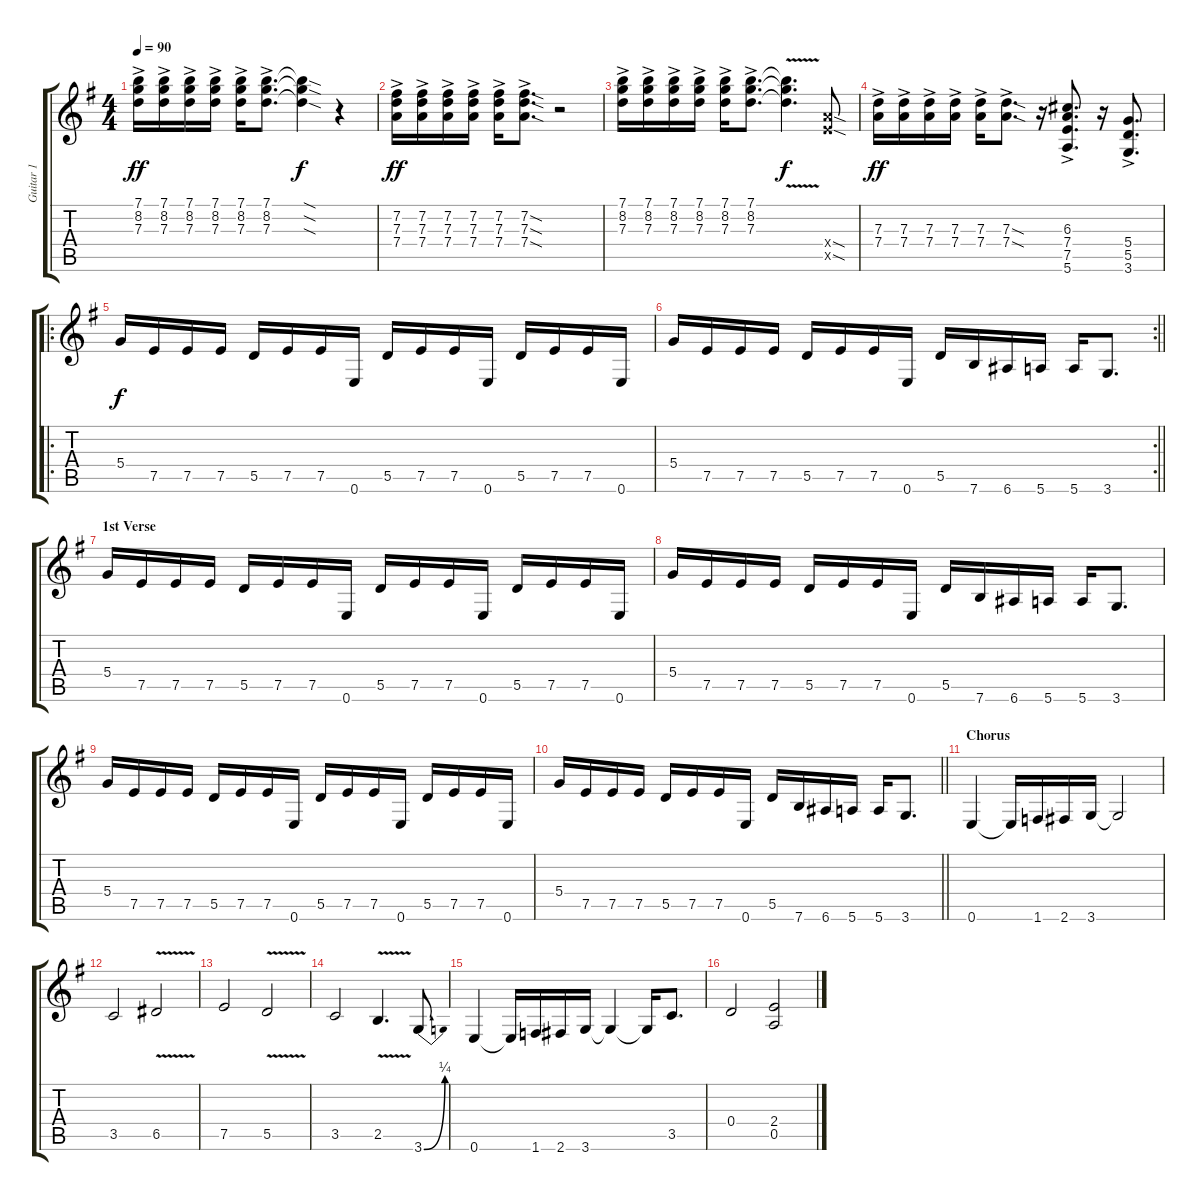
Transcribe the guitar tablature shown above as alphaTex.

\track ("Guitar 1" "Guitar 1") {instrument overdrivenguitar}
\staff {score tabs}
\tuning (E4 B3 G3 D3 A2 E2) {hide}
\ts (4 4)
\tempo 90
\clef g2
\ks g
(7.1{ac} 8.2{ac} 7.3{ac}).16{dy ff instrument overdrivenguitar} (7.1{ac} 8.2{ac} 7.3{ac}).16 (7.1{ac} 8.2{ac} 7.3{ac}).16 (7.1{ac} 8.2{ac} 7.3{ac}).16 (7.1{ac} 8.2{ac} 7.3{ac}).16 (7.1{ac} 8.2{ac} 7.3{ac}).8{d} (7.1{sod t} 8.2{sod t} 7.3{sod t}).4{dy f} r.4 |
(7.2{ac} 7.3{ac} 7.4{ac}).16{dy ff} (7.2{ac} 7.3{ac} 7.4{ac}).16 (7.2{ac} 7.3{ac} 7.4{ac}).16 (7.2{ac} 7.3{ac} 7.4{ac}).16 (7.2{ac} 7.3{ac} 7.4{ac}).16 (7.2{sod ac} 7.3{sod ac} 7.4{sod ac}).8{d} r.2 |
(7.1{ac} 8.2{ac} 7.3{ac}).16 (7.1{ac} 8.2{ac} 7.3{ac}).16 (7.1{ac} 8.2{ac} 7.3{ac}).16 (7.1{ac} 8.2{ac} 7.3{ac}).16 (7.1{ac} 8.2{ac} 7.3{ac}).16 (7.1{ac} 8.2{ac} 7.3{ac}).8{d} (7.1{v t} 8.2{v t} 7.3{v t}).4{d dy f} (7.4{sod x} 7.5{sod x}).8 |
(7.3{ac} 7.4{ac}).16{dy ff} (7.3{ac} 7.4{ac}).16 (7.3{ac} 7.4{ac}).16 (7.3{ac} 7.4{ac}).16 (7.3{ac} 7.4{ac}).16 (7.3{sod ac} 7.4{sod ac}).8{d} r.16 (6.3{ac} 7.4{ac} 7.5{ac} 5.6{ac}).8{d} r.16 (5.4{ac} 5.5{ac} 3.6{ac}).8{d} |
\ro
5.4.16{dy f} 7.5.16 7.5.16 7.5.16 5.5.16 7.5.16 7.5.16 0.6.16 5.5.16 7.5.16 7.5.16 0.6.16 5.5.16 7.5.16 7.5.16 0.6.16 |
\rc 2
\barLineRight lightlight
5.4.16 7.5.16 7.5.16 7.5.16 5.5.16 7.5.16 7.5.16 0.6.16 5.5.16 7.6.16 6.6.16 5.6.16 5.6.16 3.6.8{d} |
\section ("" "1st Verse")
5.4.16 7.5.16 7.5.16 7.5.16 5.5.16 7.5.16 7.5.16 0.6.16 5.5.16 7.5.16 7.5.16 0.6.16 5.5.16 7.5.16 7.5.16 0.6.16 |
5.4.16 7.5.16 7.5.16 7.5.16 5.5.16 7.5.16 7.5.16 0.6.16 5.5.16 7.6.16 6.6.16 5.6.16 5.6.16 3.6.8{d} |
5.4.16 7.5.16 7.5.16 7.5.16 5.5.16 7.5.16 7.5.16 0.6.16 5.5.16 7.5.16 7.5.16 0.6.16 5.5.16 7.5.16 7.5.16 0.6.16 |
\barLineRight lightlight
5.4.16 7.5.16 7.5.16 7.5.16 5.5.16 7.5.16 7.5.16 0.6.16 5.5.16 7.6.16 6.6.16 5.6.16 5.6.16 3.6.8{d} |
\section ("" "Chorus")
0.6.4 0.6{t}.16 1.6.16 2.6.16 3.6.16 3.6{t}.2 |
3.5.2 6.5{v}.2 |
7.5.2 5.5{v}.2 |
3.5.2 2.5{v}.4{d} 3.6{be (bend 0 0 60 1)}.8 |
0.6.4 0.6{t}.16 1.6.16 2.6.16 3.6.16 3.6{t}.4 3.6{t}.16 3.5.8{d} |
0.4.2 (2.4 0.5).2
